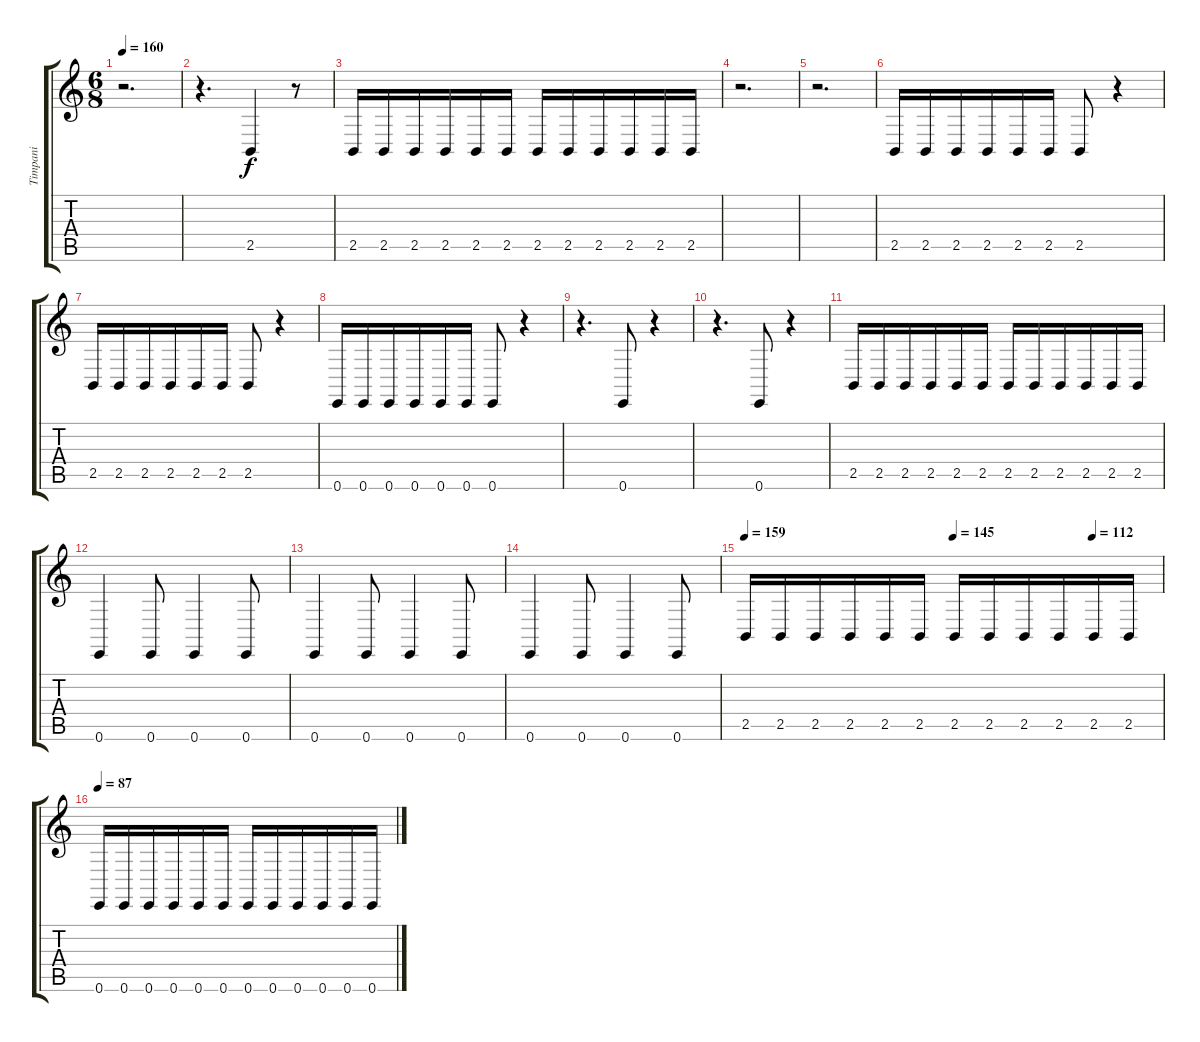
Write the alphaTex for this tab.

\track ("Timpani" "Timpani") {instrument pizzicatostrings}
\staff {score tabs}
\tuning (E4 B3 G3 D3 A2 E2) {hide}
\ts (6 8)
\tempo 160
\clef g2
\ks c
r.2{d dy f} |
r.4{d} 2.5.4 r.8 |
2.5.16 2.5.16 2.5.16 2.5.16 2.5.16 2.5.16 2.5.16 2.5.16 2.5.16 2.5.16 2.5.16 2.5.16 |
r.2{d} |
r.2{d} |
2.5.16 2.5.16 2.5.16 2.5.16 2.5.16 2.5.16 2.5.8 r.4 |
2.5.16 2.5.16 2.5.16 2.5.16 2.5.16 2.5.16 2.5.8 r.4 |
0.6.16 0.6.16 0.6.16 0.6.16 0.6.16 0.6.16 0.6.8 r.4 |
r.4{d} 0.6.8 r.4 |
r.4{d} 0.6.8 r.4 |
2.5.16 2.5.16 2.5.16 2.5.16 2.5.16 2.5.16 2.5.16 2.5.16 2.5.16 2.5.16 2.5.16 2.5.16 |
0.6.4 0.6.8 0.6.4 0.6.8 |
0.6.4 0.6.8 0.6.4 0.6.8 |
0.6.4 0.6.8 0.6.4 0.6.8 |
\tempo 159
\tempo (145 0.5)
\tempo (112 0.8333333333333334)
2.5.16 2.5.16 2.5.16 2.5.16 2.5.16 2.5.16 2.5.16 2.5.16 2.5.16 2.5.16 2.5.16 2.5.16 |
\tempo 87
0.6.16 0.6.16 0.6.16 0.6.16 0.6.16 0.6.16 0.6.16 0.6.16 0.6.16 0.6.16 0.6.16 0.6.16
